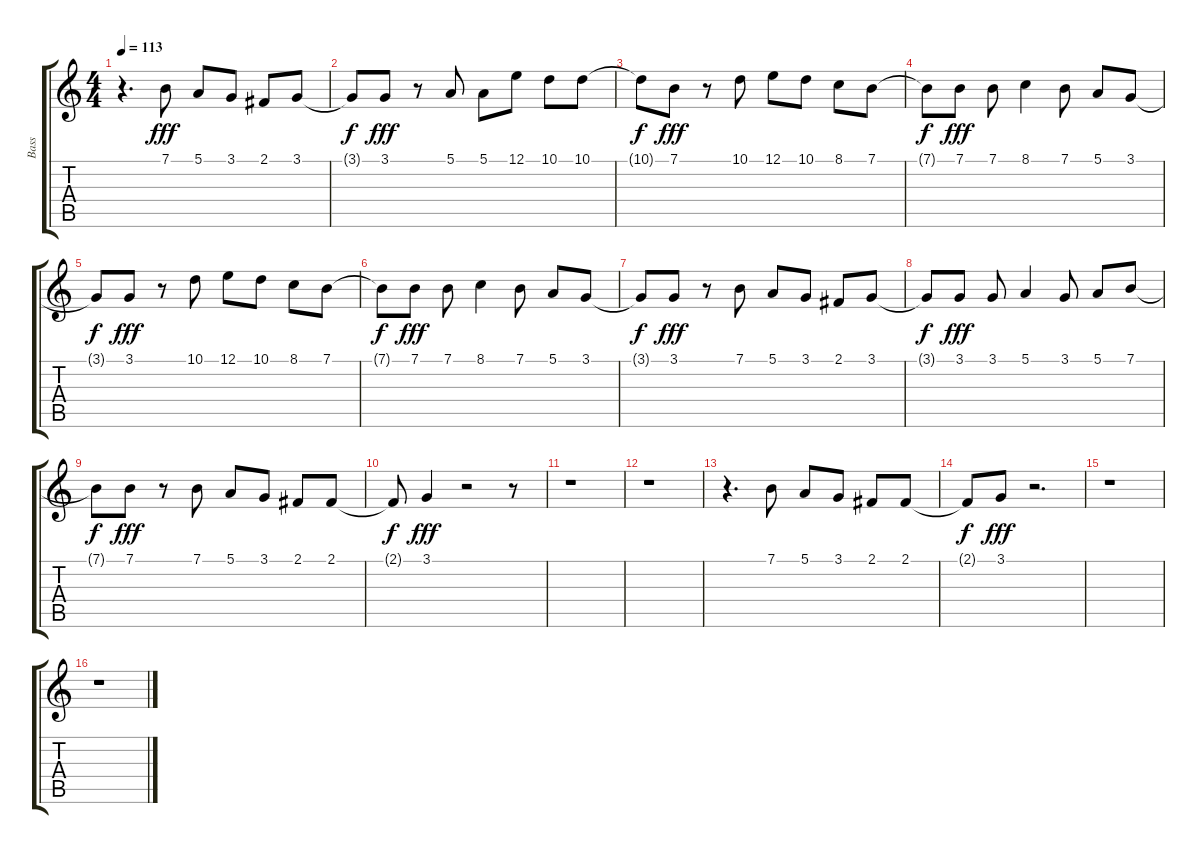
\track (" Bass" " Bass") {instrument marimba}
\staff {score tabs}
\tuning (E4 B3 G3 D3 A2 E2) {hide}
\ts (4 4)
\tempo 113
\clef g2
\ks c
r.4{d dy fff} 7.1.8 5.1.8 3.1.8 2.1.8 3.1.8 |
3.1{t}.8{dy f} 3.1.8{dy fff} r.8 5.1.8 5.1.8 12.1.8 10.1.8 10.1.8 |
10.1{t}.8{dy f} 7.1.8{dy fff} r.8 10.1.8 12.1.8 10.1.8 8.1.8 7.1.8 |
7.1{t}.8{dy f} 7.1.8{dy fff} 7.1.8 8.1.4 7.1.8 5.1.8 3.1.8 |
3.1{t}.8{dy f} 3.1.8{dy fff} r.8 10.1.8 12.1.8 10.1.8 8.1.8 7.1.8 |
7.1{t}.8{dy f} 7.1.8{dy fff} 7.1.8 8.1.4 7.1.8 5.1.8 3.1.8 |
3.1{t}.8{dy f} 3.1.8{dy fff} r.8 7.1.8 5.1.8 3.1.8 2.1.8 3.1.8 |
3.1{t}.8{dy f} 3.1.8{dy fff} 3.1.8 5.1.4 3.1.8 5.1.8 7.1.8 |
7.1{t}.8{dy f} 7.1.8{dy fff} r.8 7.1.8 5.1.8 3.1.8 2.1.8 2.1.8 |
2.1{t}.8{dy f} 3.1.4{dy fff} r.2 r.8 |
r.1 |
r.1 |
r.4{d} 7.1.8 5.1.8 3.1.8 2.1.8 2.1.8 |
2.1{t}.8{dy f} 3.1.8{dy fff} r.2{d} |
r.1 |
r.1
